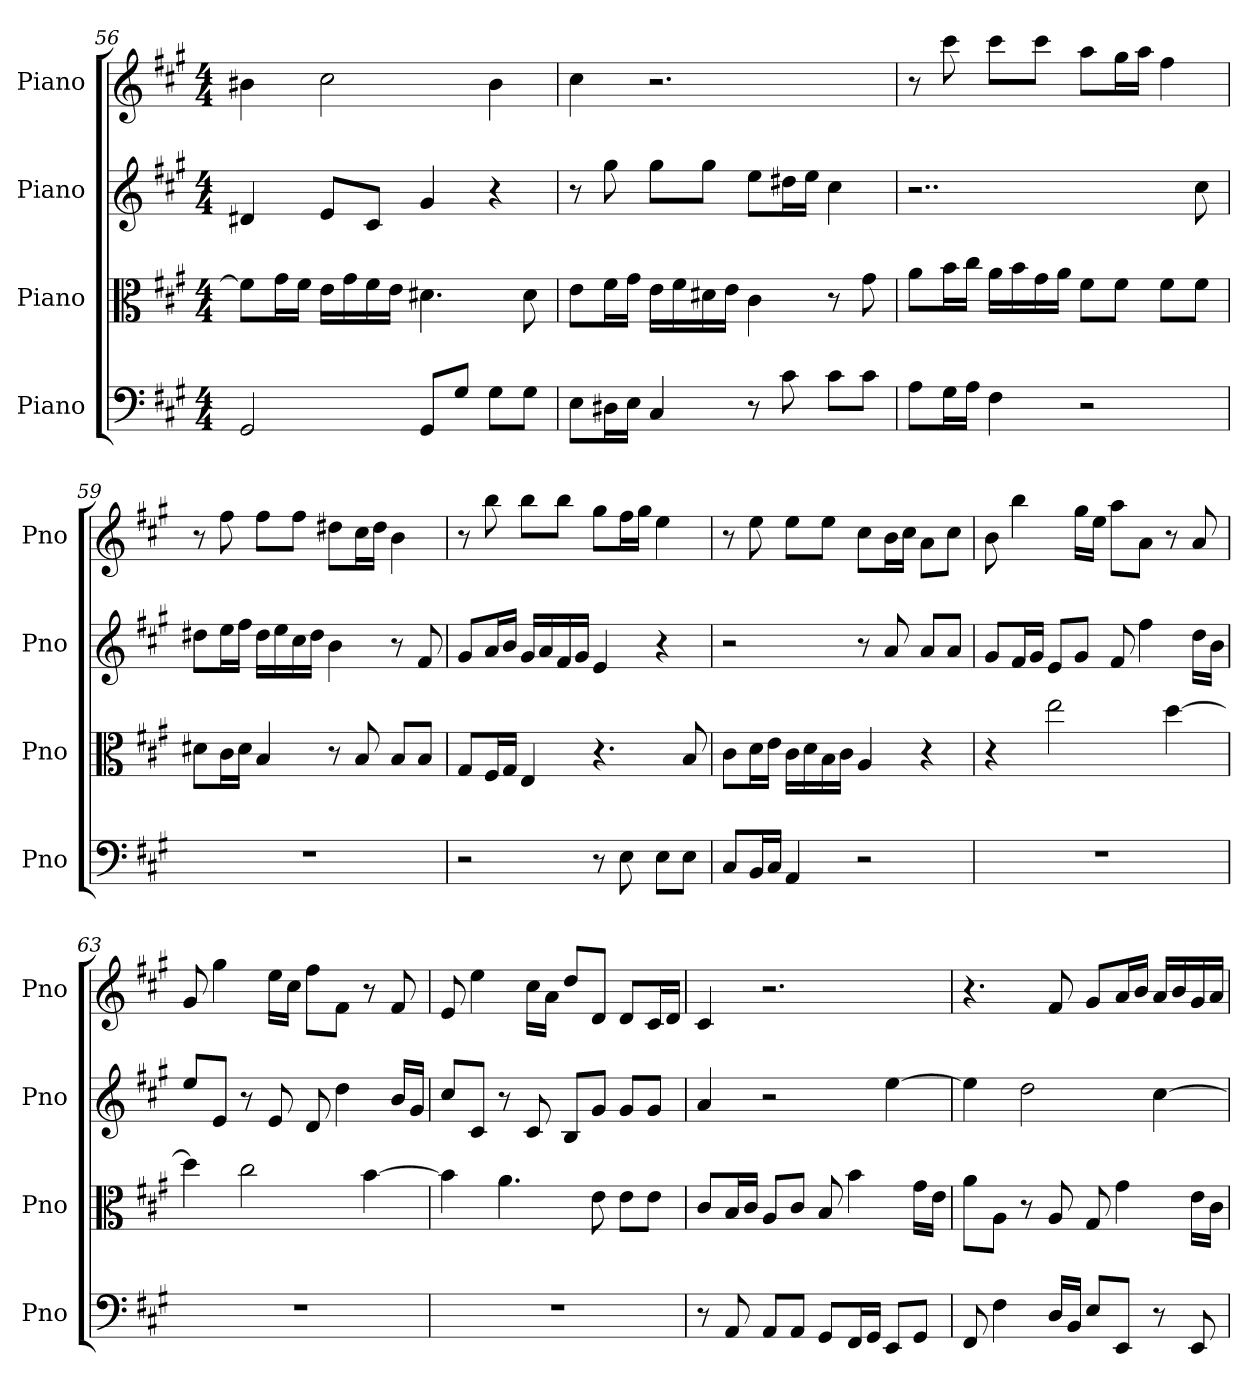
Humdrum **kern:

**kern	**kern	**kern	**kern
*part4	*part3	*part2	*part1
*staff4	*staff3	*staff2	*staff1
*I"Piano	*I"Piano	*I"Piano	*I"Piano
*I'Pno	*I'Pno	*I'Pno	*I'Pno
*clefF4	*clefC3	*clefG2	*clefG2
*k[f#c#g#]	*k[f#c#g#]	*k[f#c#g#]	*k[f#c#g#]
*M4/4	*M4/4	*M4/4	*M4/4
=56	=56	=56	=56
2GG#/	8f#\L]	4d#X/	4b#X\
.	16g#\L	.	.
.	16f#\JJ	.	.
.	16e\LL	8e/L	2cc#\
.	16g#\	.	.
.	16f#\	8c#/J	.
.	16e\JJ	.	.
8GG#/L	4.d#X\	4g#/	.
8G#/J	.	.	.
8G#\L	.	4r	4b#\
8G#\J	8d#\	.	.
=57	=57	=57	=57
8E\L	8e\L	8r	4cc#\
16D#X\L	16f#\L	8gg#\	.
16E\JJ	16g#\JJ	.	.
4C#/	16e\LL	8gg#\L	2.r
.	16f#\	.	.
.	16d#X\	8gg#\J	.
.	16e\JJ	.	.
8r	4c#\	8ee\L	.
8c#\	.	16dd#X\L	.
.	.	16ee\JJ	.
8c#\L	8r	4cc#\	.
8c#\J	8g#\	.	.
!!LO:LB:g=z
=58	=58	=58	=58
8A\L	8a\L	2..r	8r
16G#\L	16b\L	.	8ccc#\
16A\JJ	16cc#\JJ	.	.
4F#\	16a\LL	.	8ccc#\L
.	16b\	.	.
.	16g#\	.	8ccc#\J
.	16a\JJ	.	.
2r	8f#\L	.	8aa\L
.	8f#\J	.	16gg#\L
.	.	.	16aa\JJ
.	8f#\L	.	4ff#\
.	8f#\J	8cc#\	.
=59	=59	=59	=59
1r	8d#X\L	8dd#X\L	8r
.	16c#\L	16ee\L	8ff#\
.	16d#\JJ	16ff#\JJ	.
.	4B/	16dd#\LL	8ff#\L
.	.	16ee\	.
.	.	16cc#\	8ff#\J
.	.	16dd#\JJ	.
.	8r	4b\	8dd#X\L
.	8B/	.	16cc#\L
.	.	.	16dd#\JJ
.	8B/L	8r	4b\
.	8B/J	8f#/	.
=60	=60	=60	=60
2r	8G#/L	8g#/L	8r
.	16F#/L	16a/L	8bb\
.	16G#/JJ	16b/JJ	.
.	4E/	16g#/LL	8bb\L
.	.	16a/	.
.	.	16f#/	8bb\J
.	.	16g#/JJ	.
8r	4.r	4e/	8gg#\L
8E\	.	.	16ff#\L
.	.	.	16gg#\JJ
8E\L	.	4r	4ee\
8E\J	8B/	.	.
!!LO:LB:g=z
=61	=61	=61	=61
8C#/L	8c#\L	2r	8r
16BB/L	16d\L	.	8ee\
16C#/JJ	16e\JJ	.	.
4AA/	16c#\LL	.	8ee\L
.	16d\	.	.
.	16B\	.	8ee\J
.	16c#\JJ	.	.
2r	4A/	8r	8cc#\L
.	.	8a/	16b\L
.	.	.	16cc#\JJ
.	4r	8a/L	8a\L
.	.	8a/J	8cc#\J
=62	=62	=62	=62
1r	4r	8g#/L	8b\
.	.	16f#/L	4bb\
.	.	16g#/JJ	.
.	2ee\	8e/L	.
.	.	8g#/J	16gg#\LL
.	.	.	16ee\JJ
.	.	8f#/	8aa\L
.	.	4ff#\	8a\J
.	[4dd\	.	8r
.	.	16dd\LL	8a/
.	.	16b\JJ	.
=63	=63	=63	=63
1r	4dd\]	8ee/L	8g#/
.	.	8e/J	4gg#\
.	2cc#\	8r	.
.	.	8e/	16ee\LL
.	.	.	16cc#\JJ
.	.	8d/	8ff#\L
.	.	4dd\	8f#\J
.	[4b\	.	8r
.	.	16b/LL	8f#/
.	.	16g#/JJ	.
!!LO:PB:g=z
=64	=64	=64	=64
1r	4b\]	8cc#/L	8e/
.	.	8c#/J	4ee\
.	4.a\	8r	.
.	.	8c#/	16cc#\LL
.	.	.	16a\JJ
.	.	8B/L	8dd/L
.	8e\	8g#/J	8d/J
.	8e\L	8g#/L	8d/L
.	8e\J	8g#/J	16c#/L
.	.	.	16d/JJ
=65	=65	=65	=65
8r	8c#/L	4a/	4c#/
8AA/	16B/L	.	.
.	16c#/JJ	.	.
8AA/L	8A/L	2r	2.r
8AA/J	8c#/J	.	.
8GG#/L	8B/	.	.
16FF#/L	4b\	.	.
16GG#/JJ	.	.	.
8EE/L	.	[4ee\	.
8GG#/J	16g#\LL	.	.
.	16e\JJ	.	.
=66	=66	=66	=66
8FF#/	8a\L	4ee\]	4.r
4F#\	8A\J	.	.
.	8r	2dd\	.
16D/LL	8A/	.	8f#/
16BB/JJ	.	.	.
8E/L	8G#/	.	8g#/L
8EE/J	4g#\	.	16a/L
.	.	.	16b/JJ
8r	.	[4cc#\	16a/LL
.	.	.	16b/
8EE/	16e\LL	.	16g#/
.	16c#\JJ	.	16a/JJ
=	=	=	=
*-	*-	*-	*-
